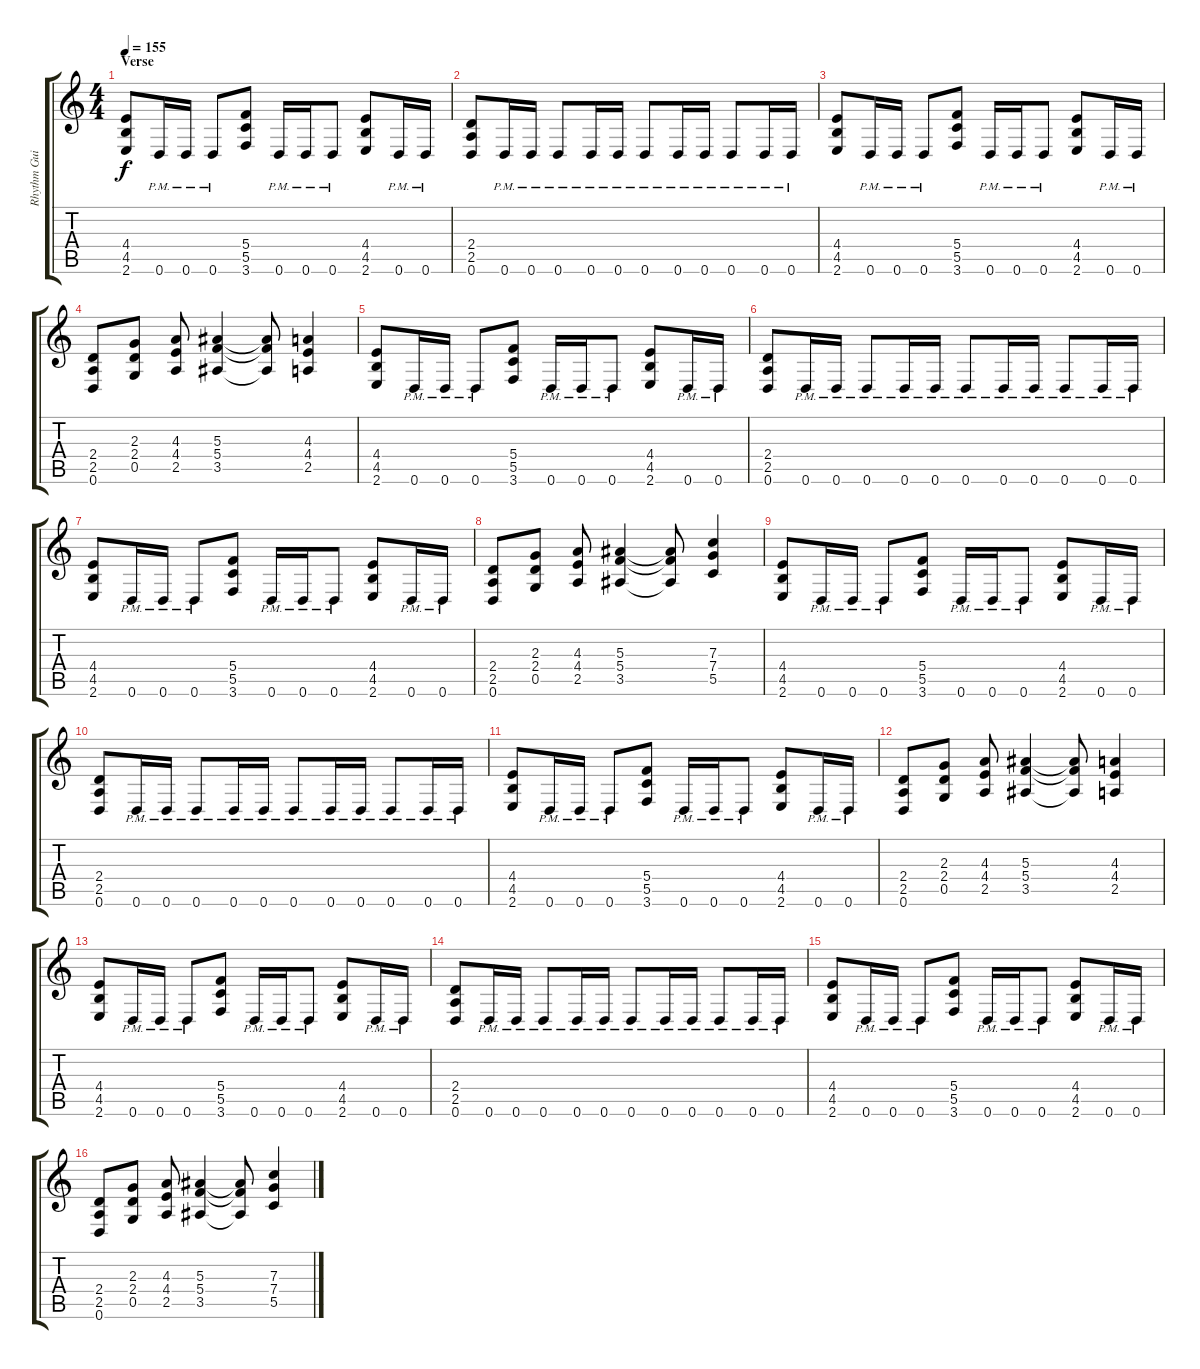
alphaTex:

\track ("Rhythm Guitar" "Rhythm Gui") {instrument distortionguitar}
\staff {score tabs}
\tuning (D4 A3 F3 C3 G2 D2) {hide}
\ts (4 4)
\section ("" "Verse")
\tempo 155
\clef g2
\ks c
(4.4 4.5 2.6).8{dy f} 0.6{pm}.16 0.6{pm}.16 0.6{pm}.8 (5.4 5.5 3.6).8 0.6{pm}.16 0.6{pm}.16 0.6{pm}.8 (4.4 4.5 2.6).8 0.6{pm}.16 0.6{pm}.16 |
(2.4 2.5 0.6).8 0.6{pm}.16 0.6{pm}.16 0.6{pm}.8 0.6{pm}.16 0.6{pm}.16 0.6{pm}.8 0.6{pm}.16 0.6{pm}.16 0.6{pm}.8 0.6{pm}.16 0.6{pm}.16 |
(4.4 4.5 2.6).8 0.6{pm}.16 0.6{pm}.16 0.6{pm}.8 (5.4 5.5 3.6).8 0.6{pm}.16 0.6{pm}.16 0.6{pm}.8 (4.4 4.5 2.6).8 0.6{pm}.16 0.6{pm}.16 |
(2.4 2.5 0.6).8 (2.3 2.4 0.5).8 (4.3 4.4 2.5).8 (5.3 5.4 3.5).4 (5.3{t} 5.4{t} 3.5{t}).8 (4.3 4.4 2.5).4 |
(4.4 4.5 2.6).8 0.6{pm}.16 0.6{pm}.16 0.6{pm}.8 (5.4 5.5 3.6).8 0.6{pm}.16 0.6{pm}.16 0.6{pm}.8 (4.4 4.5 2.6).8 0.6{pm}.16 0.6{pm}.16 |
(2.4 2.5 0.6).8 0.6{pm}.16 0.6{pm}.16 0.6{pm}.8 0.6{pm}.16 0.6{pm}.16 0.6{pm}.8 0.6{pm}.16 0.6{pm}.16 0.6{pm}.8 0.6{pm}.16 0.6{pm}.16 |
(4.4 4.5 2.6).8 0.6{pm}.16 0.6{pm}.16 0.6{pm}.8 (5.4 5.5 3.6).8 0.6{pm}.16 0.6{pm}.16 0.6{pm}.8 (4.4 4.5 2.6).8 0.6{pm}.16 0.6{pm}.16 |
(2.4 2.5 0.6).8 (2.3 2.4 0.5).8 (4.3 4.4 2.5).8 (5.3 5.4 3.5).4 (5.3{t} 5.4{t} 3.5{t}).8 (7.3 7.4 5.5).4 |
(4.4 4.5 2.6).8 0.6{pm}.16 0.6{pm}.16 0.6{pm}.8 (5.4 5.5 3.6).8 0.6{pm}.16 0.6{pm}.16 0.6{pm}.8 (4.4 4.5 2.6).8 0.6{pm}.16 0.6{pm}.16 |
(2.4 2.5 0.6).8 0.6{pm}.16 0.6{pm}.16 0.6{pm}.8 0.6{pm}.16 0.6{pm}.16 0.6{pm}.8 0.6{pm}.16 0.6{pm}.16 0.6{pm}.8 0.6{pm}.16 0.6{pm}.16 |
(4.4 4.5 2.6).8 0.6{pm}.16 0.6{pm}.16 0.6{pm}.8 (5.4 5.5 3.6).8 0.6{pm}.16 0.6{pm}.16 0.6{pm}.8 (4.4 4.5 2.6).8 0.6{pm}.16 0.6{pm}.16 |
(2.4 2.5 0.6).8 (2.3 2.4 0.5).8 (4.3 4.4 2.5).8 (5.3 5.4 3.5).4 (5.3{t} 5.4{t} 3.5{t}).8 (4.3 4.4 2.5).4 |
(4.4 4.5 2.6).8 0.6{pm}.16 0.6{pm}.16 0.6{pm}.8 (5.4 5.5 3.6).8 0.6{pm}.16 0.6{pm}.16 0.6{pm}.8 (4.4 4.5 2.6).8 0.6{pm}.16 0.6{pm}.16 |
(2.4 2.5 0.6).8 0.6{pm}.16 0.6{pm}.16 0.6{pm}.8 0.6{pm}.16 0.6{pm}.16 0.6{pm}.8 0.6{pm}.16 0.6{pm}.16 0.6{pm}.8 0.6{pm}.16 0.6{pm}.16 |
(4.4 4.5 2.6).8 0.6{pm}.16 0.6{pm}.16 0.6{pm}.8 (5.4 5.5 3.6).8 0.6{pm}.16 0.6{pm}.16 0.6{pm}.8 (4.4 4.5 2.6).8 0.6{pm}.16 0.6{pm}.16 |
(2.4 2.5 0.6).8 (2.3 2.4 0.5).8 (4.3 4.4 2.5).8 (5.3 5.4 3.5).4 (5.3{t} 5.4{t} 3.5{t}).8 (7.3 7.4 5.5).4
